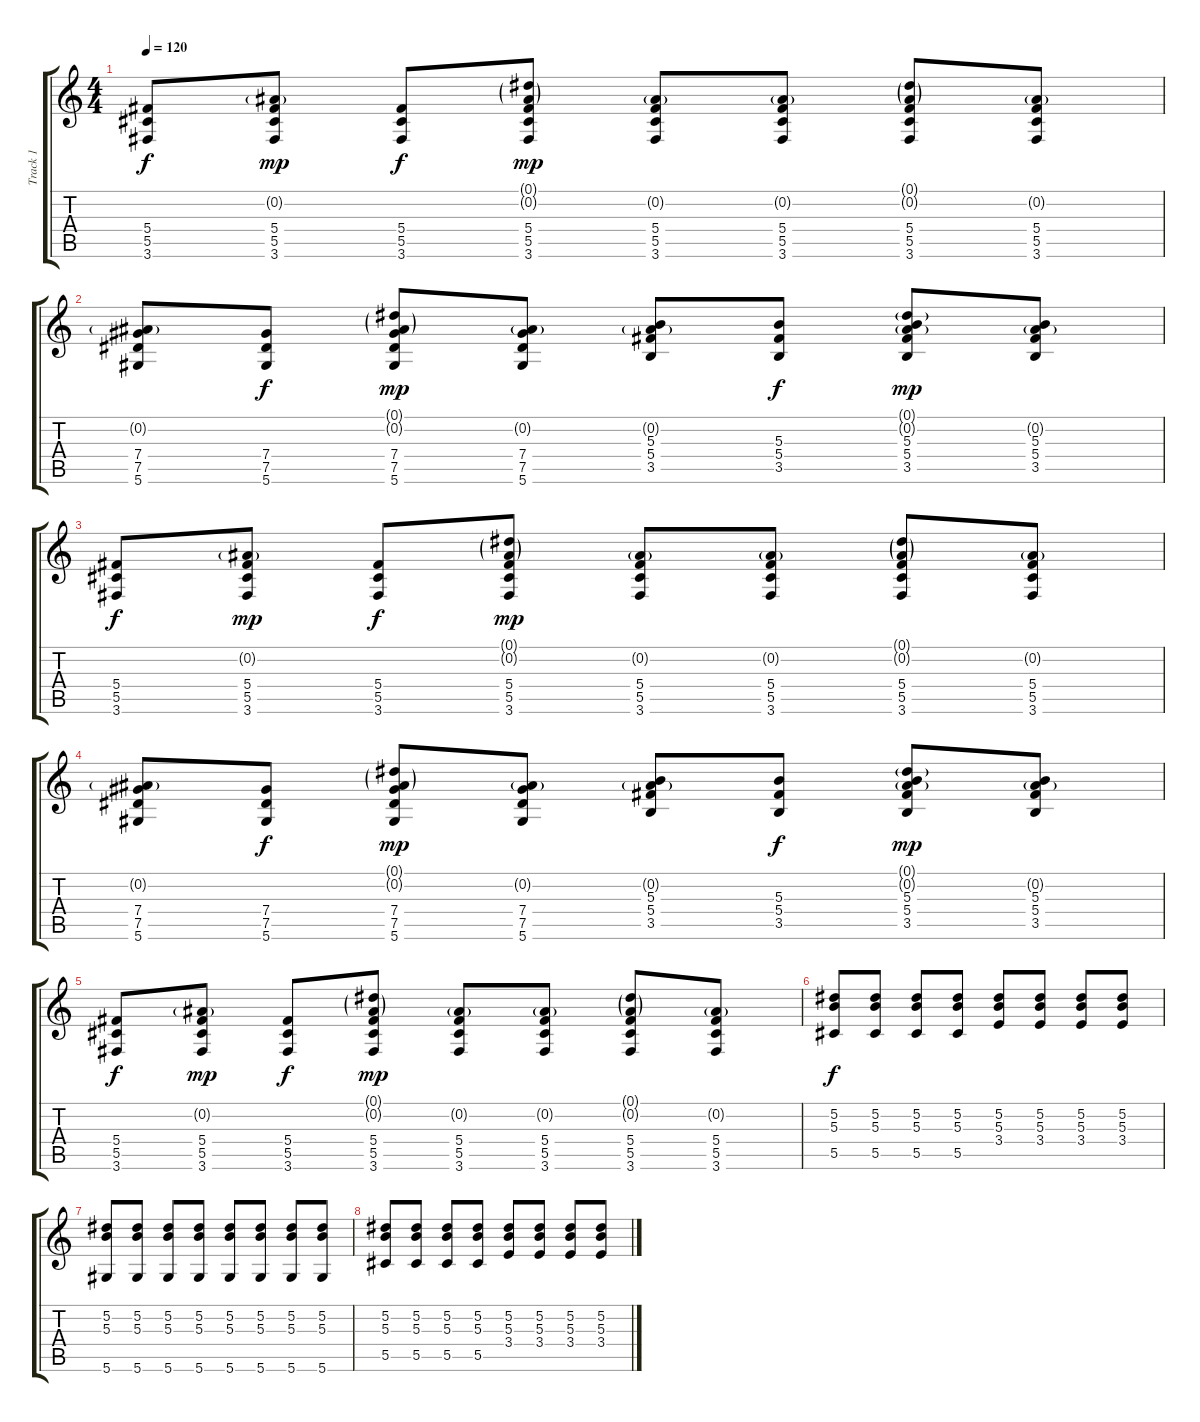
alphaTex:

\track ("Track 1" "Track 1") {instrument acousticguitarsteel}
\staff {score tabs}
\tuning (Eb4 Bb3 Gb3 Db3 Ab2 Eb2) {hide}
\ts (4 4)
\tempo 120
\clef g2
\ks c
(5.4 5.5 3.6).8{dy f} (0.2{g} 5.4 5.5 3.6).8{dy mp} (5.4 5.5 3.6).8{dy f} (0.1{g} 0.2{g} 5.4 5.5 3.6).8{dy mp} (0.2{g} 5.4 5.5 3.6).8 (0.2{g} 5.4 5.5 3.6).8 (0.1{g} 0.2{g} 5.4 5.5 3.6).8 (0.2{g} 5.4 5.5 3.6).8 |
(0.2{g} 7.4 7.5 5.6).8 (7.4 7.5 5.6).8{dy f} (0.1{g} 0.2{g} 7.4 7.5 5.6).8{dy mp} (0.2{g} 7.4 7.5 5.6).8 (0.2{g} 5.3 5.4 3.5).8 (5.3 5.4 3.5).8{dy f} (0.1{g} 0.2{g} 5.3 5.4 3.5).8{dy mp} (0.2{g} 5.3 5.4 3.5).8 |
(5.4 5.5 3.6).8{dy f} (0.2{g} 5.4 5.5 3.6).8{dy mp} (5.4 5.5 3.6).8{dy f} (0.1{g} 0.2{g} 5.4 5.5 3.6).8{dy mp} (0.2{g} 5.4 5.5 3.6).8 (0.2{g} 5.4 5.5 3.6).8 (0.1{g} 0.2{g} 5.4 5.5 3.6).8 (0.2{g} 5.4 5.5 3.6).8 |
(0.2{g} 7.4 7.5 5.6).8 (7.4 7.5 5.6).8{dy f} (0.1{g} 0.2{g} 7.4 7.5 5.6).8{dy mp} (0.2{g} 7.4 7.5 5.6).8 (0.2{g} 5.3 5.4 3.5).8 (5.3 5.4 3.5).8{dy f} (0.1{g} 0.2{g} 5.3 5.4 3.5).8{dy mp} (0.2{g} 5.3 5.4 3.5).8 |
(5.4 5.5 3.6).8{dy f} (0.2{g} 5.4 5.5 3.6).8{dy mp} (5.4 5.5 3.6).8{dy f} (0.1{g} 0.2{g} 5.4 5.5 3.6).8{dy mp} (0.2{g} 5.4 5.5 3.6).8 (0.2{g} 5.4 5.5 3.6).8 (0.1{g} 0.2{g} 5.4 5.5 3.6).8 (0.2{g} 5.4 5.5 3.6).8 |
(5.2 5.3 5.5).8{dy f} (5.2 5.3 5.5).8 (5.2 5.3 5.5).8 (5.2 5.3 5.5).8 (5.2 5.3 3.4).8 (5.2 5.3 3.4).8 (5.2 5.3 3.4).8 (5.2 5.3 3.4).8 |
(5.2 5.3 5.6).8 (5.2 5.3 5.6).8 (5.2 5.3 5.6).8 (5.2 5.3 5.6).8 (5.2 5.3 5.6).8 (5.2 5.3 5.6).8 (5.2 5.3 5.6).8 (5.2 5.3 5.6).8 |
(5.2 5.3 5.5).8 (5.2 5.3 5.5).8 (5.2 5.3 5.5).8 (5.2 5.3 5.5).8 (5.2 5.3 3.4).8 (5.2 5.3 3.4).8 (5.2 5.3 3.4).8 (5.2 5.3 3.4).8
